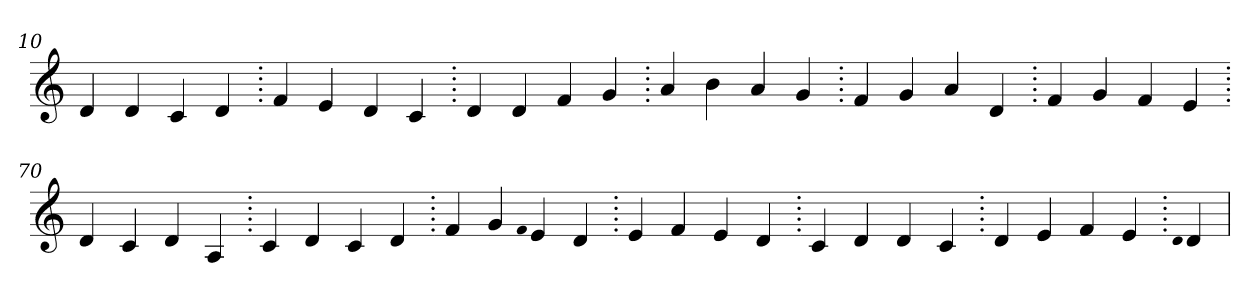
**kern
*part1
*staff1
*clefG2
=10.
4d
4d
4c
4d
=20.
4f
4e
4d
4c
=30.
4d
4d
4f
4g
=40.
4a
4b
4a
4g
=50.
4f
4g
4a
4d
=60.
4f
4g
4f
4e
=70.
4d
4c
4d
4A
=80.
4c
4d
4c
4d
=90.
4f
4g
qqf
4e
4d
=100.
4e
4f
4e
4d
=110.
4c
4d
4d
4c
=120.
4d
4e
4f
4e
=130.
qqd
4d
=
*-
